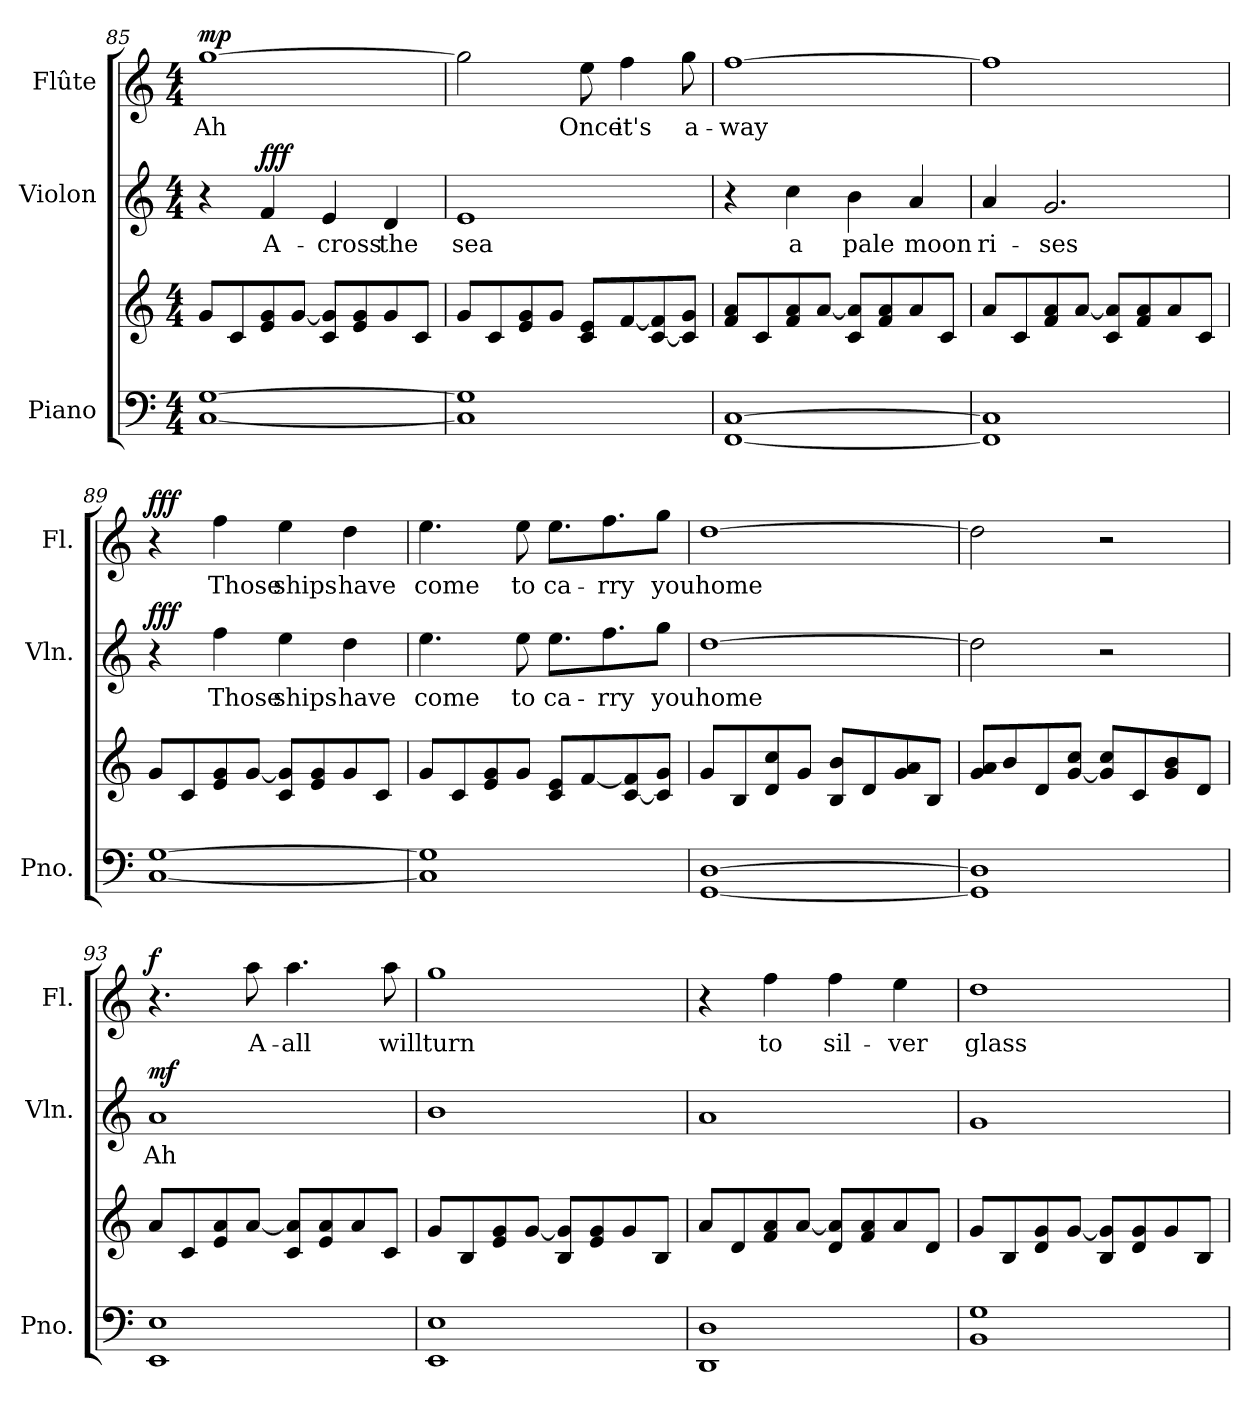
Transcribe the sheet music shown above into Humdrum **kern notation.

**kern	**kern	**kern	**text	**dynam	**kern	**text	**dynam
*part3	*part3	*part2	*part2	*part2	*part1	*part1	*part1
*staff4	*staff3	*staff2	*staff2	*staff2	*staff1	*staff1	*staff1
*I"Piano	*	*I"Violon	*	*	*I"Flûte	*	*
*I'Pno.	*	*I'Vln.	*	*	*I'Fl.	*	*
*clefF4	*clefG2	*clefG2	*	*	*clefG2	*	*
*k[]	*k[]	*k[]	*	*	*k[]	*	*
*M4/4	*M4/4	*M4/4	*	*	*M4/4	*	*
=85	=85	=85	=85	=85	=85	=85	=85
!	!	!	!	!	!	!	!LO:DY:b
[1C [1G	8g/L	4r	.	.	[1gg	Ah	mp
.	8c/	.	.	.	.	.	.
!	!	!	!	!LO:DY:b	!	!	!
.	8e/ 8g/	4f/	A-	fff	.	.	.
.	[8g/J	.	.	.	.	.	.
.	8c/ 8g/]L	4e/	-cross	.	.	.	.
.	8e/ 8g/	.	.	.	.	.	.
.	8g/	4d/	the	.	.	.	.
.	8c/J	.	.	.	.	.	.
=86	=86	=86	=86	=86	=86	=86	=86
1C] 1G]	8g/L	1e	sea	.	2gg\]	.	.
.	8c/	.	.	.	.	.	.
.	8e/ 8g/	.	.	.	.	.	.
.	8g/J	.	.	.	.	.	.
.	8c/ 8e/L	.	.	.	8ee\	Once	.
.	[8f/	.	.	.	4ff\	it's	.
.	[8c/ 8f/]	.	.	.	.	.	.
.	8c/] 8g/J	.	.	.	8gg\	a-	.
=87	=87	=87	=87	=87	=87	=87	=87
[1FF [1C	8f/ 8a/L	4r	.	.	[1ff	-way	.
.	8c/	.	.	.	.	.	.
.	8f/ 8a/	4cc\	a	.	.	.	.
.	[8a/J	.	.	.	.	.	.
.	8c/ 8a/]L	4b\	pale	.	.	.	.
.	8f/ 8a/	.	.	.	.	.	.
.	8a/	4a/	moon	.	.	.	.
.	8c/J	.	.	.	.	.	.
!!LO:LB:g=z
=88	=88	=88	=88	=88	=88	=88	=88
1FF] 1C]	8a/L	4a/	ri-	.	1ff]	.	.
.	8c/	.	.	.	.	.	.
.	8f/ 8a/	2.g/	-ses	.	.	.	.
.	[8a/J	.	.	.	.	.	.
.	8c/ 8a/]L	.	.	.	.	.	.
.	8f/ 8a/	.	.	.	.	.	.
.	8a/	.	.	.	.	.	.
.	8c/J	.	.	.	.	.	.
=89	=89	=89	=89	=89	=89	=89	=89
!	!	!	!	!LO:DY:b	!	!	!LO:DY:b
[1C [1G	8g/L	4r	.	fff	4r	.	fff
.	8c/	.	.	.	.	.	.
.	8e/ 8g/	4ff\	Those	.	4ff\	Those	.
.	[8g/J	.	.	.	.	.	.
.	8c/ 8g/]L	4ee\	ships	.	4ee\	ships	.
.	8e/ 8g/	.	.	.	.	.	.
.	8g/	4dd\	have	.	4dd\	have	.
.	8c/J	.	.	.	.	.	.
=90	=90	=90	=90	=90	=90	=90	=90
1C] 1G]	8g/L	4.ee\	come	.	4.ee\	come	.
.	8c/	.	.	.	.	.	.
.	8e/ 8g/	.	.	.	.	.	.
.	8g/J	8ee\	to	.	8ee\	to	.
.	8c/ 8e/L	8.ee\L	ca-	.	8.ee\L	ca-	.
.	[8f/	.	.	.	.	.	.
.	.	8.ff\	-rry	.	8.ff\	-rry	.
.	[8c/ 8f/]	.	.	.	.	.	.
.	8c/] 8g/J	8gg\J	you	.	8gg\J	you	.
=91	=91	=91	=91	=91	=91	=91	=91
[1GG [1D	8g/L	[1dd	home	.	[1dd	home	.
.	8B/	.	.	.	.	.	.
.	8d/ 8cc/	.	.	.	.	.	.
.	8g/J	.	.	.	.	.	.
.	8B/ 8b/L	.	.	.	.	.	.
.	8d/	.	.	.	.	.	.
.	8g/ 8a/	.	.	.	.	.	.
.	8B/J	.	.	.	.	.	.
!!LO:LB:g=z
=92	=92	=92	=92	=92	=92	=92	=92
1GG] 1D]	8g/ 8a/L	2dd\]	.	.	2dd\]	.	.
.	8b/	.	.	.	.	.	.
.	8d/	.	.	.	.	.	.
.	[8g/ 8cc/J	.	.	.	.	.	.
.	8g/] 8cc/L	2r	.	.	2r	.	.
.	8c/	.	.	.	.	.	.
.	8g/ 8b/	.	.	.	.	.	.
.	8d/J	.	.	.	.	.	.
=93	=93	=93	=93	=93	=93	=93	=93
!	!	!	!	!LO:DY:b	!	!	!LO:DY:b
1EE 1E	8a/L	1a	Ah	mf	4.r	.	f
.	8c/	.	.	.	.	.	.
.	8e/ 8a/	.	.	.	.	.	.
.	[8a/J	.	.	.	8aa\	A-	.
.	8c/ 8a/]L	.	.	.	4.aa\	-all	.
.	8e/ 8a/	.	.	.	.	.	.
.	8a/	.	.	.	.	.	.
.	8c/J	.	.	.	8aa\	will	.
=94	=94	=94	=94	=94	=94	=94	=94
1EE 1E	8g/L	1b	.	.	1gg	turn	.
.	8B/	.	.	.	.	.	.
.	8e/ 8g/	.	.	.	.	.	.
.	[8g/J	.	.	.	.	.	.
.	8B/ 8g/]L	.	.	.	.	.	.
.	8e/ 8g/	.	.	.	.	.	.
.	8g/	.	.	.	.	.	.
.	8B/J	.	.	.	.	.	.
=95	=95	=95	=95	=95	=95	=95	=95
1DD 1D	8a/L	1a	.	.	4r	.	.
.	8d/	.	.	.	.	.	.
.	8f/ 8a/	.	.	.	4ff\	to	.
.	[8a/J	.	.	.	.	.	.
.	8d/ 8a/]L	.	.	.	4ff\	sil-	.
.	8f/ 8a/	.	.	.	.	.	.
.	8a/	.	.	.	4ee\	-ver	.
.	8d/J	.	.	.	.	.	.
!!LO:PB:g=z
=96	=96	=96	=96	=96	=96	=96	=96
1BB 1G	8g/L	1g	.	.	1dd	glass	.
.	8B/	.	.	.	.	.	.
.	8d/ 8g/	.	.	.	.	.	.
.	[8g/J	.	.	.	.	.	.
.	8B/ 8g/]L	.	.	.	.	.	.
.	8d/ 8g/	.	.	.	.	.	.
.	8g/	.	.	.	.	.	.
.	8B/J	.	.	.	.	.	.
=	=	=	=	=	=	=	=
*-	*-	*-	*-	*-	*-	*-	*-
